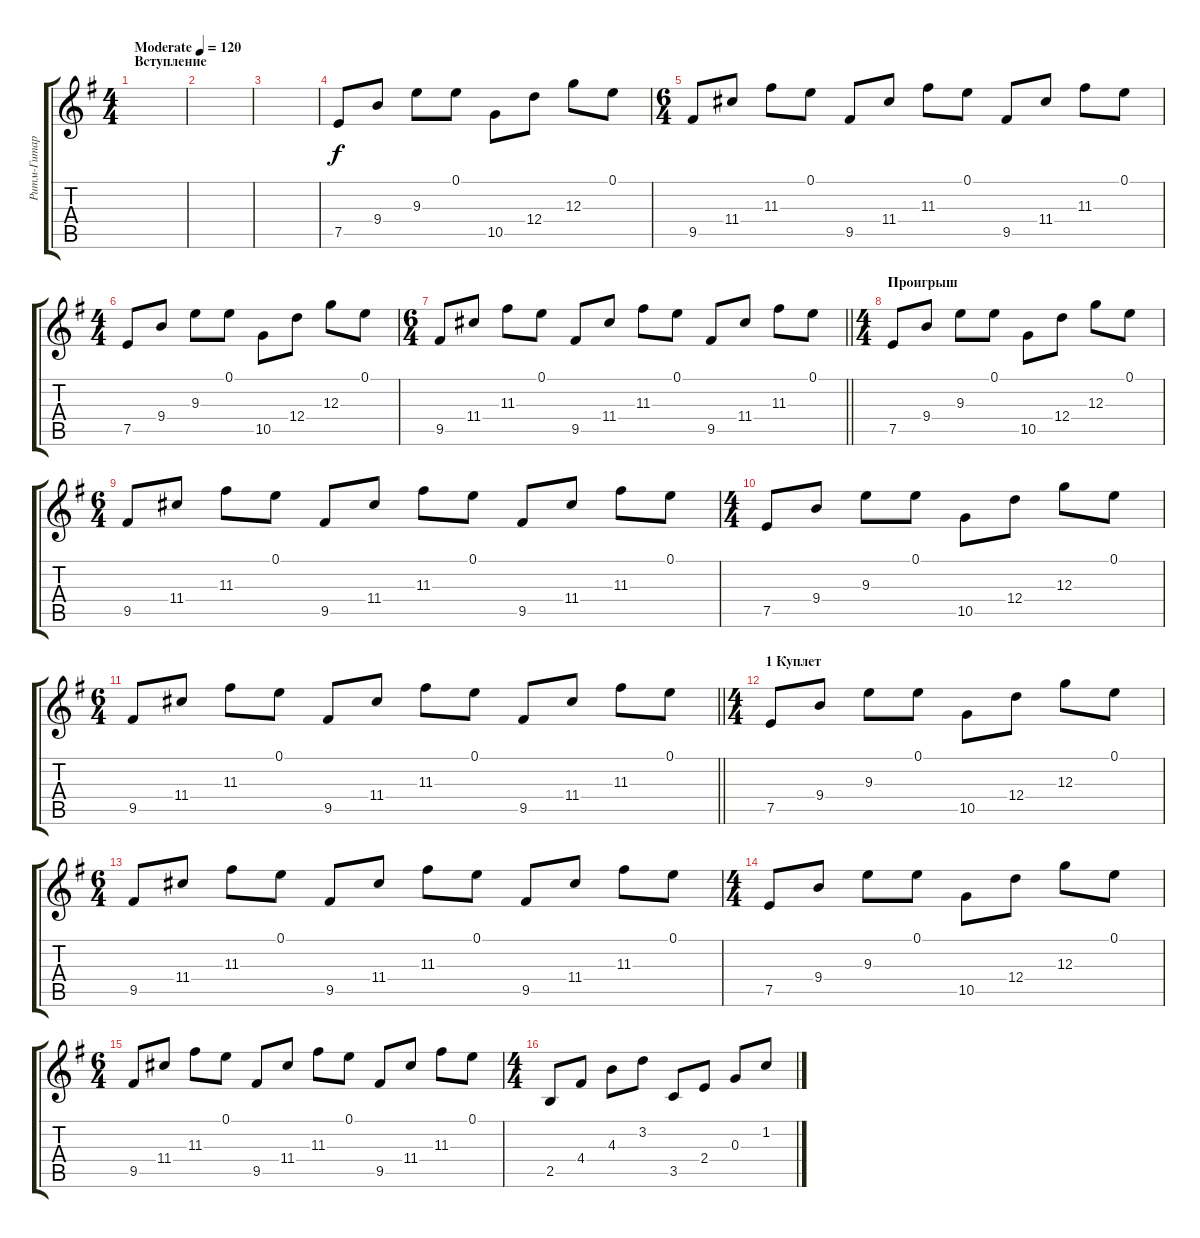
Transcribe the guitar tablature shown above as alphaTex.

\track ("Ритм-Гитара (Перебор)" "Ритм-Гитар") {instrument acousticguitarnylon}
\staff {score tabs}
\tuning (E4 B3 G3 D3 A2 E2) {hide}
\ts (4 4)
\section ("" "Вступление")
\tempo (120 "Moderate")
\clef g2
\ks eminor
|
|
|
7.5.8 9.4.8 9.3.8 0.1.8 10.5.8 12.4.8 12.3.8 0.1.8 |
\ts (6 4)
9.5.8 11.4.8 11.3.8 0.1.8 9.5.8 11.4.8 11.3.8 0.1.8 9.5.8 11.4.8 11.3.8 0.1.8 |
\ts (4 4)
7.5.8 9.4.8 9.3.8 0.1.8 10.5.8 12.4.8 12.3.8 0.1.8 |
\ts (6 4)
\barLineRight lightlight
9.5.8 11.4.8 11.3.8 0.1.8 9.5.8 11.4.8 11.3.8 0.1.8 9.5.8 11.4.8 11.3.8 0.1.8 |
\ts (4 4)
\section ("" "Проигрыш")
7.5.8 9.4.8 9.3.8 0.1.8 10.5.8 12.4.8 12.3.8 0.1.8 |
\ts (6 4)
9.5.8 11.4.8 11.3.8 0.1.8 9.5.8 11.4.8 11.3.8 0.1.8 9.5.8 11.4.8 11.3.8 0.1.8 |
\ts (4 4)
7.5.8 9.4.8 9.3.8 0.1.8 10.5.8 12.4.8 12.3.8 0.1.8 |
\ts (6 4)
\barLineRight lightlight
9.5.8 11.4.8 11.3.8 0.1.8 9.5.8 11.4.8 11.3.8 0.1.8 9.5.8 11.4.8 11.3.8 0.1.8 |
\ts (4 4)
\section ("" "1 Куплет")
7.5.8 9.4.8 9.3.8 0.1.8 10.5.8 12.4.8 12.3.8 0.1.8 |
\ts (6 4)
9.5.8 11.4.8 11.3.8 0.1.8 9.5.8 11.4.8 11.3.8 0.1.8 9.5.8 11.4.8 11.3.8 0.1.8 |
\ts (4 4)
7.5.8 9.4.8 9.3.8 0.1.8 10.5.8 12.4.8 12.3.8 0.1.8 |
\ts (6 4)
9.5.8 11.4.8 11.3.8 0.1.8 9.5.8 11.4.8 11.3.8 0.1.8 9.5.8 11.4.8 11.3.8 0.1.8 |
\ts (4 4)
2.5.8 4.4.8 4.3.8 3.2.8 3.5.8 2.4.8 0.3.8 1.2.8
